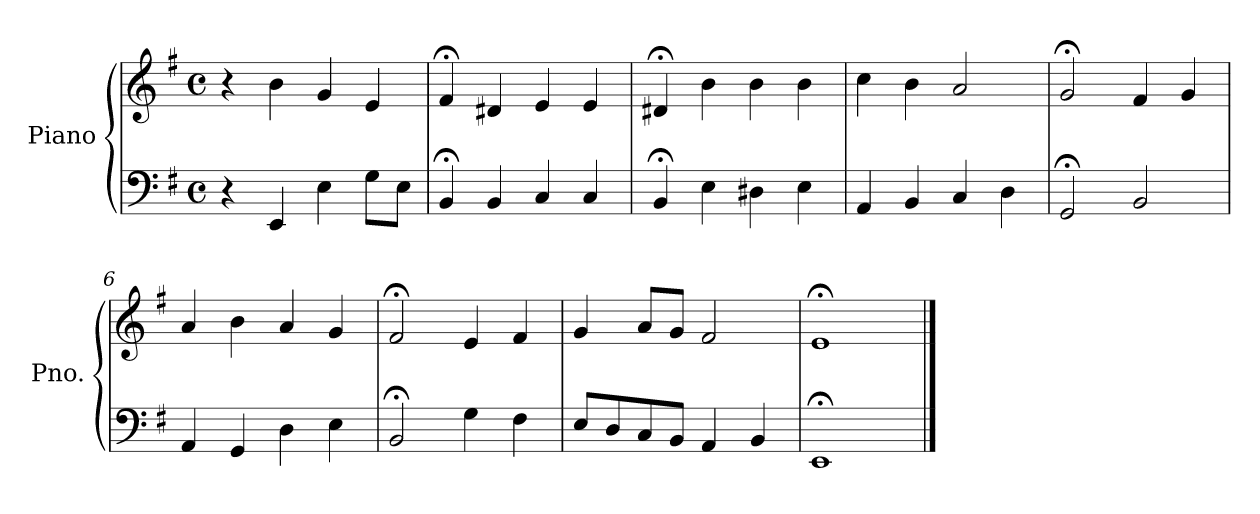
**kern	**kern
*part1	*part1
*staff2	*staff1
*I"Piano	*
*I'Pno.	*
*clefF4	*clefG2
*k[f#]	*k[f#]
*M4/4	*M4/4
*met(c)	*met(c)
=1	=1
4r	4r
4EE/	4b\
4E\	4g/
8G\L	4e/
8E\J	.
=2	=2
4BB;</	4f#;</
4BB/	4d#X/
4C/	4e/
4C/	4e/
=3	=3
4BB;</	4d#X;</
4E\	4b\
4D#X\	4b\
4E\	4b\
=4	=4
4AA/	4cc\
4BB/	4b\
4C/	2a/
4D\	.
=5	=5
2GG;</	2g;</
2BB/	4f#/
.	4g/
=6	=6
4AA/	4a/
4GG/	4b\
4D\	4a/
4E\	4g/
=7	=7
2BB;</	2f#;</
4G\	4e/
4F#\	4f#/
!!LO:LB:g=z
=8	=8
8E/L	4g/
8D/	.
8C/	8a/L
8BB/J	8g/J
4AA/	2f#/
4BB/	.
=9	=9
1EE;<	1e;<
==	==
*-	*-
